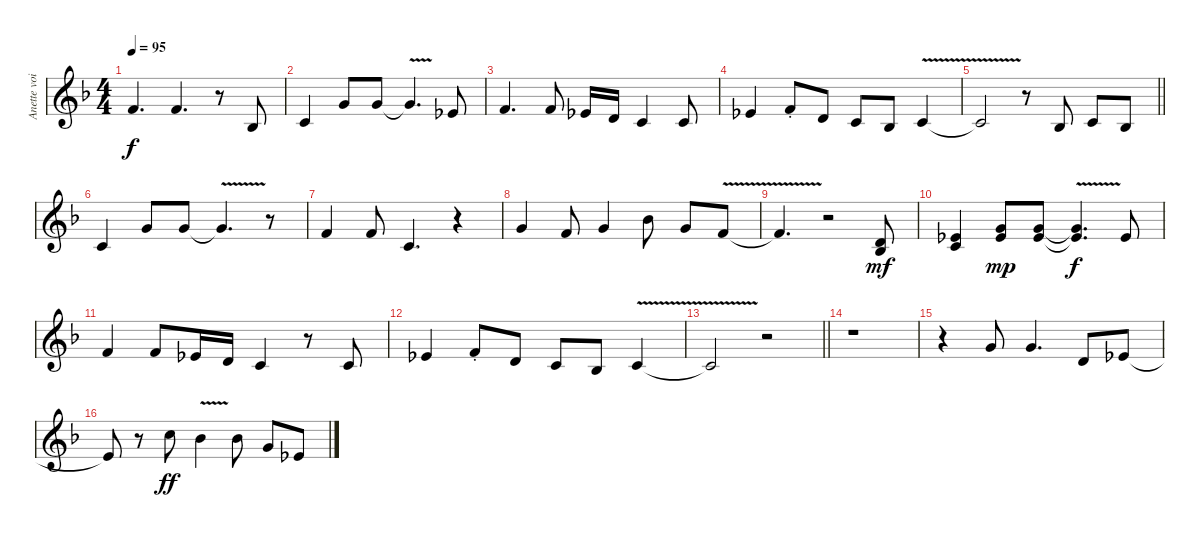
\track ("Anette voice" "Anette voi") {instrument flute}
\staff {score}
\tuning (E4 B3 G3 D3 A2 E2) {hide}
\ts (4 4)
\tempo 95
\clef g2
\ks f
1.1{t}.4{d dy f} 1.1.4{d} r.8 3.3.8 |
5.3.4 3.1.8 3.1.8 3.1{v t}.4{d} 4.2.8 |
6.2.4{d} 6.2.8 4.2.16 3.2.16 1.2.4 1.2.8 |
4.2.4 1.1{st}.8 3.2.8 1.2.8 3.3.8 5.3{v}.4 |
\barLineRight lightlight
5.3{t}.2 r.8 3.3.8 5.3.8 3.3.8 |
5.3.4 3.1.8 3.1.8 3.1{v t}.4{d} r.8 |
6.2.4 6.2.8 5.3.4{d} r.4 |
3.1.4 1.1.8 3.1.4 6.1.8 3.1.8 1.1{v}.8 |
1.1{t}.4{d} r.2 (3.2 3.3).8{dy mf} |
(4.2 5.3).4 (3.1 8.3).8{dy mp} (3.1 8.3).8 (3.1{v t} 8.3{v t}).4{d dy f} 4.2.8 |
6.2.4 6.2.8 4.2.16 3.2.16 1.2.4 r.8 1.2.8 |
4.2.4 1.1{st}.8 3.2.8 1.2.8 3.3.8 5.3{v}.4 |
\barLineRight lightlight
5.3{t}.2 r.2 |
r.1 |
r.4 8.2.8 8.2.4{d} 3.2.8 4.2.8 |
4.2{t}.8 r.8 17.3.8{dy ff} 15.3{v}.4 15.3.8 12.3.8 13.4.8
